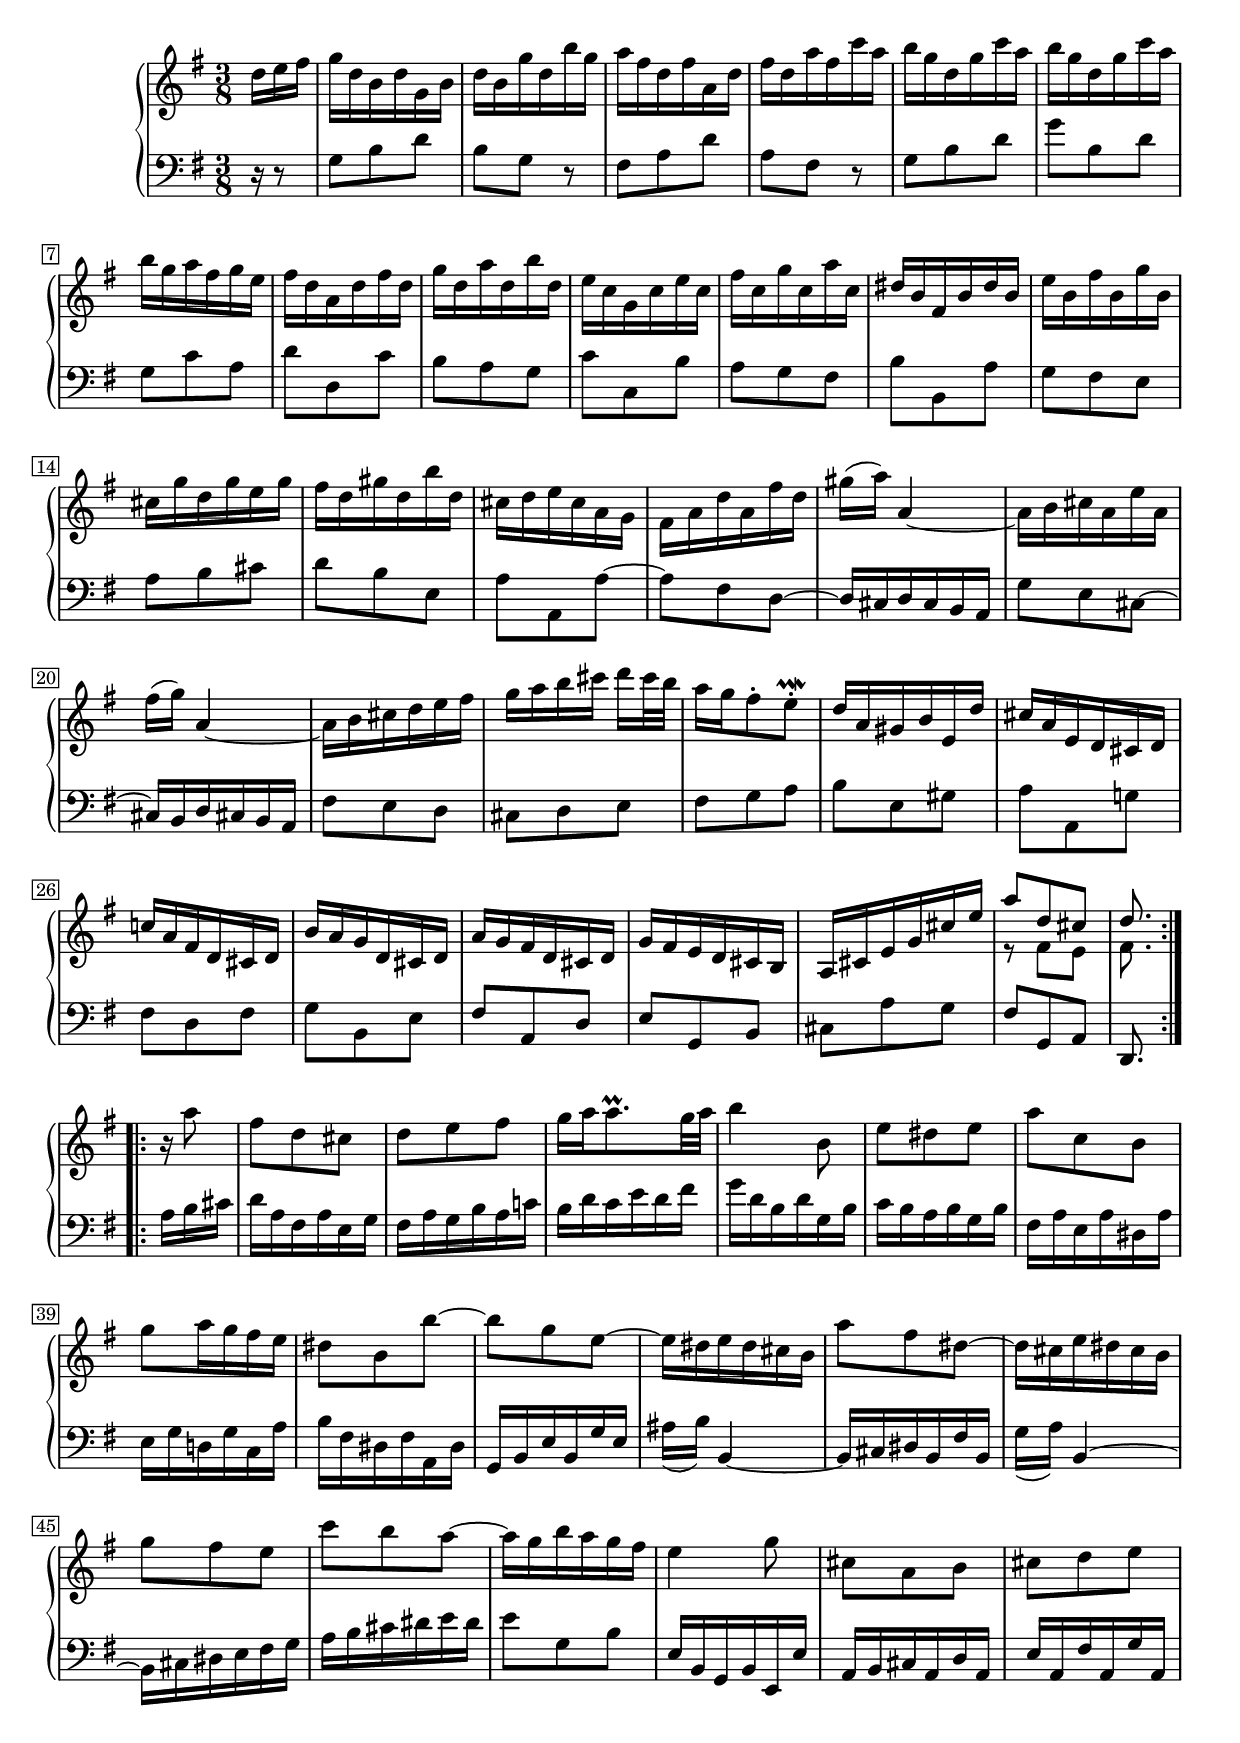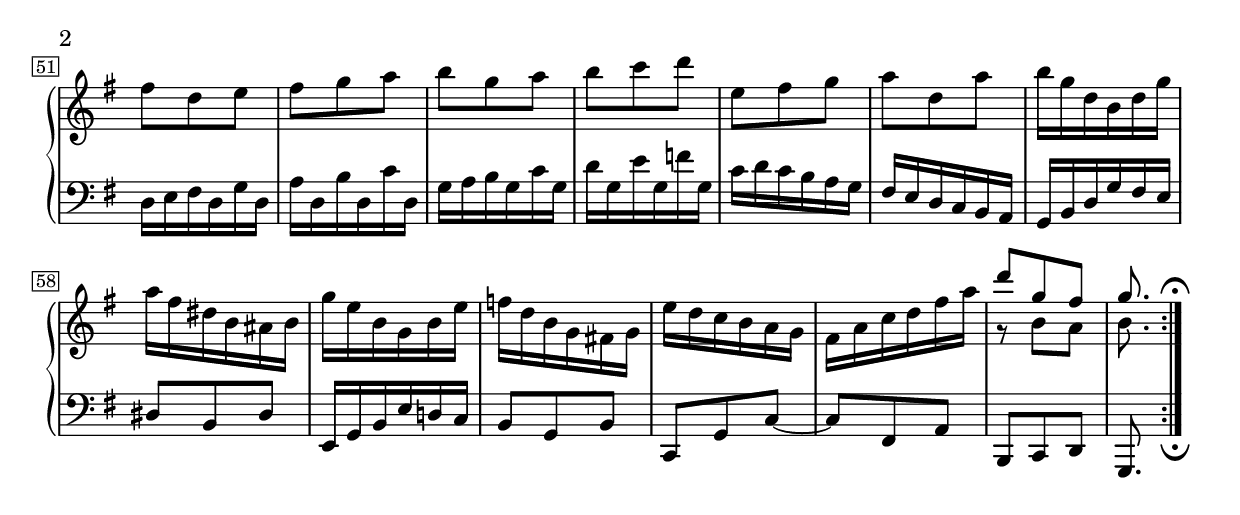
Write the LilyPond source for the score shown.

Global = {
  \key g \major
  \time 3/8
  \include "../../global.ly"
}

Soprano = \context Voice = "one" \relative c'' {
  \voiceOne
  \stemNeutral\tieNeutral
  \override MultiMeasureRest.staff-position = #0
  \override Rest.staff-position = #0
  \label #'PartitaVCorrente
  \repeat volta 2 {
    \partial 16*3 d16 e fis
  %1
  | g d b d g, b
  | d b g' d b' g
  | a fis d fis a, d
  | fis d a' fis c' a
  %5
  | b g d g c a
  | b g d g c a
  | b g a fis g e
  | fis d a d fis d
  | g d a' d, b' d,
  %10
  | e c g c e c
  | fis c g' c, a' c,
  | dis b fis b dis b
  | e b fis' b, g' b,
  | cis g' d g e g
  %15
  | fis d gis d b' d,
  | cis d e cis a g
  | fis a d a fis' d
  | gis( a) a,4~
  | a16 b cis a e' a,
  %20
  | fis'( g) a,4~
  | a16 b cis d e fis
  | g[ a b cis] d cis32 b
  | a16 g fis8-. e-. \prallmordent
  | d16 a gis b e, d'
  %25
  | cis a e d cis d
  | c' a fis d cis d
  | b' a g d cis d
  | a' g fis d cis d
  | g fis e d cis b
  %30
  | a cis e g cis e
  | \stemUp a8 d, cis
  | d8.
  }
  \repeat volta 2 {
    \partial 16*3 \stemNeutral r16 a'8
  | fis d cis
  | d e fis
  %35
  | g16 a a8.\prall g32 a
  | b4 b,8
  | e dis e
  | a c, b
  | g' a16 g fis e
  %40
  | dis8 b b'~
  | b g e~
  | e16 dis e dis cis b
  | a'8 fis dis~
  | dis16 cis e dis cis b
  %45
  | g'8 fis e
  | c' b a~
  | a16 g b a g fis
  | e4 g8
  | cis, a b
  %50
  | cis d e
  | fis d e
  | fis g a
  | b g a
  | b c d
  %55
  | e, fis g
  | a d, a'
  | b16 g d b d g
  | a fis dis b ais b
  | g' e b g b e
  %60
  | f d b g fis! g
  | e' d c b a g
  | fis a c d fis a
  | \stemUp d8 g, fis
  | g8.
    \override Score.TextMark.self-alignment-X = #CENTER
    \textEndMark \markup { \musicglyph "scripts.ufermata" }
    \fine
  }
}

Alto = \context Voice = "two" \relative c' {
  \voiceTwo
  \stemDown\tieDown
  \override Rest.staff-position = #0
  %1
  \partial 16*3 s8.
  | s1*3/8*30
  | e8\rest fis e
  | fis8.
  \partial 16*3 s8.
  | s1*3/8*30
  | g8\rest b a
  | b8.
}

Tenor = \context Voice = "three" \relative c {
  \voiceThree
  \stemUp\tieUp
  \override Rest.staff-position = #0
  %1
}

Bass = \context Voice = "four" \relative c {
  \voiceFour
  \stemNeutral\tieNeutral
  \override MultiMeasureRest.staff-position = #0
  \override Rest.staff-position = #0
  \repeat volta 2 {
    \partial 16*3 r16 r8
  %1
  | g'8 b d
  | b g r
  | fis a d
  | a fis r
  %5
  | g b d g b, d
  | g, c a
  | d d, c'
  | b a g
  | c c, b'
  %10
  | a g fis
  | b b, a'
  | g fis e
  | a b cis
  | d b e,
  %15
  | a a, a'~
  | a fis d~
  | d16 cis d cis b a
  | g'8 e cis~
  | cis16 b d cis b a
  %20
  | fis'8 e d
  | cis d e
  | fis g a
  | b e, gis
  | a a, g'
  %25
  | fis d fis
  | g b, e
  | fis a, d
  | e g, b
  | cis a' g
  %30
  | fis g, a
  | d,8.
  }
  \break
  \repeat volta 2 {
    \partial 16*3 a''16 b cis
  | d a fis a e g
  | fis a g b a c!
  %35
  | b d c e d fis
  | g d b d g, b
  | c b a b g b
  | fis a e a dis, a'
  | e g d g c, a'
  %40
  | b fis dis fis a, dis
  | g, b e b g' e
  | ais( b) b,4~
  | b16 cis dis b fis' b,
  | g'( a) b,4~
  %45
  | b16 cis dis e fis g
  | a b cis dis e dis
  | e8 g, b
  | \override Beam.positions = #'(4 . 4)
    e,16 b g b e, e'
    \revert Beam.positions
  | a, b cis a d a
  %50
  | e' a, fis' a, g' a,
  | d e fis d g d
  | a' d, b' d, c' d,
  | g a b g c g
  | d' g, e' g, f' g,
  %55
  | c d c b a g
  | \override Beam.positions = #'(4.5 . 2.5)
    fis e d c b a
  | \override Beam.positions = #'(4 . 4)
    g b d g fis e
    \revert Beam.positions
  | dis8 b dis
  | e,16 g b e d c
  %60
  | b8 g b
  | c, g' c~
  | c fis, a
  | b, c d
  | g,8.
    \tweak direction #DOWN
    \textEndMark \markup { \musicglyph "scripts.dfermata" }
  }
}

\score {
  \new PianoStaff
  <<
    \accidentalStyle Score.piano
    \context Staff = "upper" <<
      \set Staff.midiInstrument = #"acoustic grand"
      \Global
      \clef treble
      \Soprano
      \Alto
    >>
    \context Staff = "lower" <<
      \set Staff.midiInstrument = #"acoustic grand"
      \Global
      \clef bass
      \Tenor
      \Bass
    >>
  >>
  \header {
    composer = ##f % "Johann Sebastian Bach"
    opus = ##f % "BWV 829"
    title = \markup { "Corrente" }
    subtitle = ##f
  }
  \layout {
    \context {
      \PianoStaff
      \override Parentheses.font-size = #-2
      \override TextScript.font-shape = #'italic
      \override TextScript.font-size = #-1
    }
  }
  \midi {
    \tempo 4 = 100
  }
}
